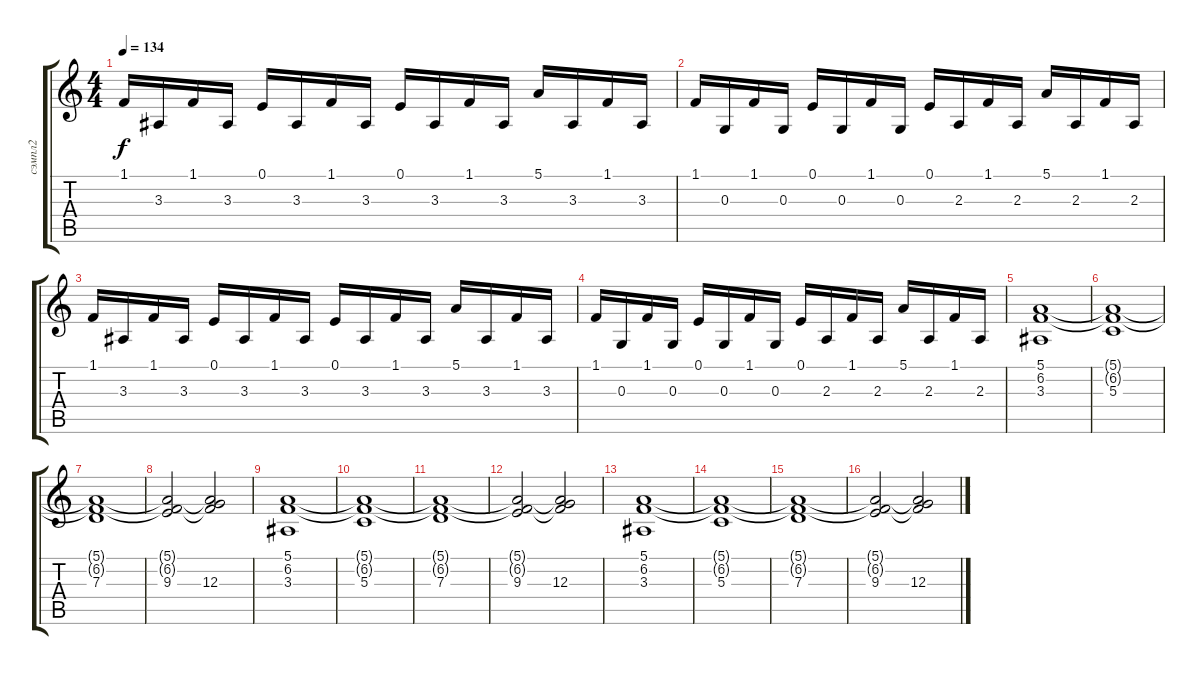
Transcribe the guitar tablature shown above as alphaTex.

\track ("сэмпл2" "сэмпл2") {instrument lead2sawtooth}
\staff {score tabs}
\tuning (E4 B3 G3 D3 A2 E2) {hide}
\ts (4 4)
\tempo 134
\clef g2
\ks c
1.1.16{dy f} 3.3.16 1.1.16 3.3.16 0.1.16 3.3.16 1.1.16 3.3.16 0.1.16 3.3.16 1.1.16 3.3.16 5.1.16 3.3.16 1.1.16 3.3.16 |
1.1.16 0.3.16 1.1.16 0.3.16 0.1.16 0.3.16 1.1.16 0.3.16 0.1.16 2.3.16 1.1.16 2.3.16 5.1.16 2.3.16 1.1.16 2.3.16 |
1.1.16 3.3.16 1.1.16 3.3.16 0.1.16 3.3.16 1.1.16 3.3.16 0.1.16 3.3.16 1.1.16 3.3.16 5.1.16 3.3.16 1.1.16 3.3.16 |
1.1.16 0.3.16 1.1.16 0.3.16 0.1.16 0.3.16 1.1.16 0.3.16 0.1.16 2.3.16 1.1.16 2.3.16 5.1.16 2.3.16 1.1.16 2.3.16 |
(5.1 6.2 3.3).1{volume 7} |
(5.1{t} 6.2{t} 5.3).1 |
(5.1{t} 6.2{t} 7.3).1 |
(5.1{t} 6.2{t} 9.3).2 (5.1{t} 6.2{t} 12.3).2 |
(5.1 6.2 3.3).1 |
(5.1{t} 6.2{t} 5.3).1 |
(5.1{t} 6.2{t} 7.3).1 |
(5.1{t} 6.2{t} 9.3).2 (5.1{t} 6.2{t} 12.3).2 |
(5.1 6.2 3.3).1{volume 7} |
(5.1{t} 6.2{t} 5.3).1 |
(5.1{t} 6.2{t} 7.3).1 |
(5.1{t} 6.2{t} 9.3).2 (5.1{t} 6.2{t} 12.3).2
